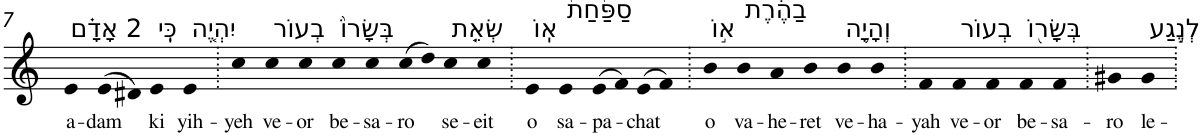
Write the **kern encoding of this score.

**kern	**text
*part1	*part1
*staff1	*staff1
*I"Piano	*
*I'Pno	*
!!LO:PB:g=z
*clefG2	*
*k[]	*
=7	=7
!LO:TX:a:t=2 אָדָ֗ם	!
!	!LO:LY:b
4e	a-
!	!LO:LY:b
(>8e	-dam
8d#X)	.
!LO:TX:a:t=כִּֽי	!
!	!LO:LY:b
4e	ki
!LO:TX:a:t=יִהְיֶ֤ה	!
!	!LO:LY:b
4e	yih-
=8.	=8.
!	!LO:LY:b
4cc	-yeh
!LO:TX:a:t=בְעוֹר	!
!	!LO:LY:b
4cc	ve-
!	!LO:LY:b
4cc	-or
!LO:TX:a:t=בְּשָׂרוֹ֙	!
!	!LO:LY:b
4cc	be-
!	!LO:LY:b
4cc	-sa-
!	!LO:LY:b
(>8cc	-ro
8dd)	.
!LO:TX:a:t=שְׂאֵ֤ת	!
!	!LO:LY:b
4cc	se-
!	!LO:LY:b
4cc	-eit
=9.	=9.
!LO:TX:a:t=אֽוֹ	!
!	!LO:LY:b
4e	o
!LO:TX:a:t=סַפַּ֙חַת֙	!
!	!LO:LY:b
4e	sa-
!	!LO:LY:b
(>8e	-pa-
8f)	.
!	!LO:LY:b
(>8e	-chat
8f)	.
=10.	=10.
!LO:TX:a:t=א֣וֹ	!
!	!LO:LY:b
4b	o
!LO:TX:a:t=בַהֶ֔רֶת	!
!	!LO:LY:b
4b	va-
!	!LO:LY:b
4a	-he-
!	!LO:LY:b
4b	-ret
!LO:TX:a:t=וְהָיָ֥ה	!
!	!LO:LY:b
4b	ve-
!	!LO:LY:b
4b	-ha-
=11.	=11.
!	!LO:LY:b
4f	-yah
!LO:TX:a:t=בְעוֹר	!
!	!LO:LY:b
4f	ve-
!	!LO:LY:b
4f	-or
!LO:TX:a:t=בְּשָׂר֖וֹ	!
!	!LO:LY:b
4f	be-
!	!LO:LY:b
4f	-sa-
=12.	=12.
!	!LO:LY:b
4g#X	-ro
!LO:TX:a:t=לְנֶ֣גַע	!
!	!LO:LY:b
4g#	le-
=.	=.
*-	*-
